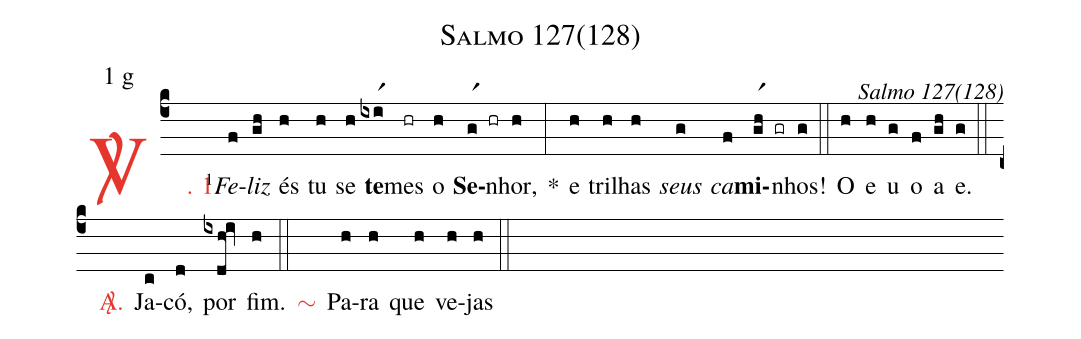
name: Salmo 127(128);
mode: 1;
mode-differentia: g;
commentary: Salmo 127(128);
%%
(c4)

<c><sp>V/</sp>. 1.</c>() <v>\VSup{1}</v><i>Fe</i>(f)<i>liz</i>(gh) és(h) tu(h) se(h) <b>te</b>(ixir1)mes(hr) o(h) <b>Se</b>(gr1 hr)nhor,(h) *(:) e(h) tri(h)lhas(h) <i>seus</i>(g) <i>ca</i>(f)<b>mi</b>(ghr1 gr)nhos!(g)

(::)

<eu>O(h) e(h) u(g) o(f) a(gh) e.</eu>(g)

(::)

<nlba><c><sp>A/</sp>.</c>() Ja</nlba>(c)có,(d) por(ixdh!iv) fim.(h)

(::)

<nlba><c><sp>~</sp></c>() Pa</nlba>(h)ra(h) que(h) ve(h)jas(h)

(::)
